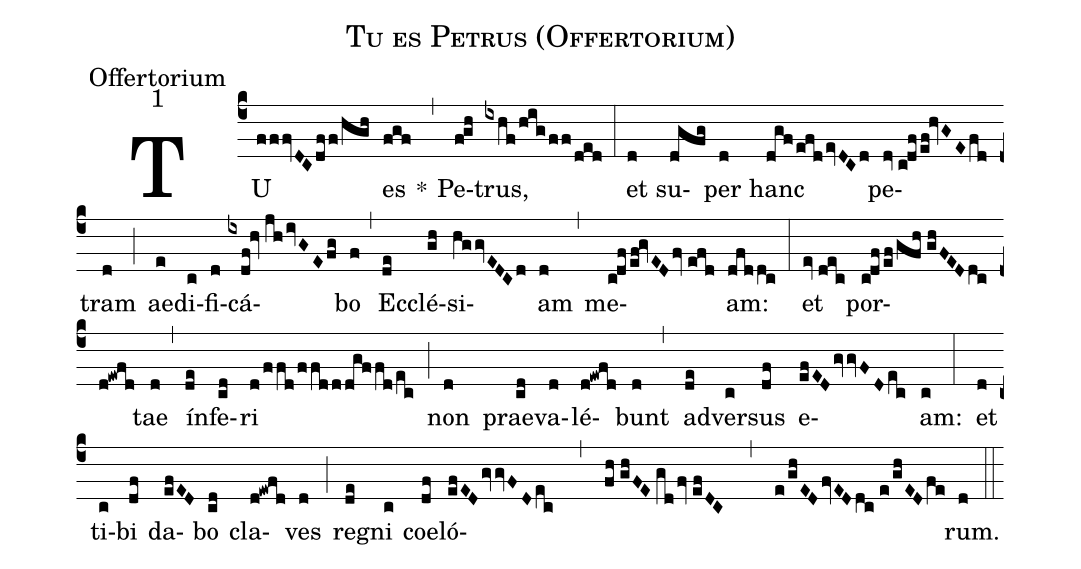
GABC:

name:Tu es Petrus (Offertorium);
office-part:Offertorium;
mode:1;
%%
(c4) TU(fffvDCdff/hgh) es(fgf) *(,) Pe(f!gh)trus,(ixhf/hig/ff/ded) (:) et(d) su(dgfg)per(d) hanc(dgf/efd/evDCd) pe(dv//c!df/ef!hvGE/fd)tram(d) (;) ae(e)di(c)fi(d)cá(ixdf!hv//jh/ivGE/fg)bo(f) (,) Ec(de)clé(gh)si(hggvEDCd)am(d) (,) me(c!df/ef!gvED/fv//efd)am:(dfddc) (:) et(ev//dec) por(c!df/ef/gfh//ghFED/dc//d!ewfd)tae(d) (,) ín(de)fe(cd)ri(d/ffd/ffdddgffd/ec) (;) non(d) prae(cd)va(d)lé(d!ewfd)bunt(d) (,) ad(de)ver(c)sus(df) e(efED/gvvFD/ec)am:(c) (:) et(d) ti(c)bi(df) da(efED)bo(cd) cla(d!ewfd)ves(d) (;) re(de)gni(c) coe(df)ló(efED/gvvFD/ec/ , fh//ghFE//gd/fv//efDC/ , e/ghED/fvED/dc//e/ghED/fe)rum.(d) (::)
